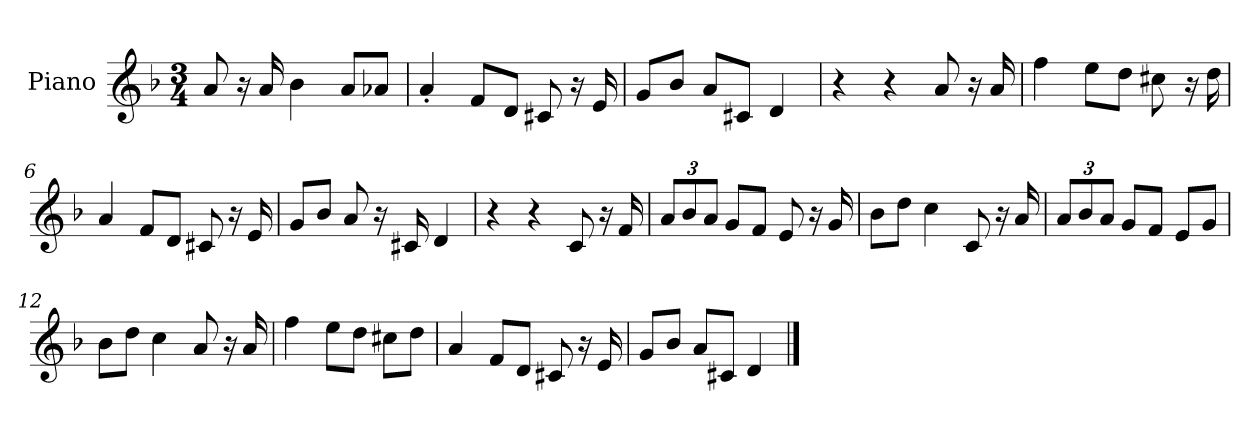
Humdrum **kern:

**kern
*part1
*staff1
*I"Piano
*I'P-no
*clefG2
*k[b-]
*M3/4
*MM93
=1
8a/
16r
16a/
4b-\
8a/L
8a-X/J
=2
4a'/
8f/L
8d/J
8c#X/
16r
16e/
=3
8g/L
8b-/J
8a/L
8c#X/J
4d/
=4
4r
4r
8a/
16r
16a/
=5
4ff\
8ee\L
8dd\J
8cc#X\
16r
16dd\
!!LO:LB:g=z
=6
4a/
8f/L
8d/J
8c#X/
16r
16e/
=7
8g/L
8b-/J
8a/
16r
16c#X/
4d/
=8
4r
4r
8c/
16r
16f/
=9
*Xbrackettup
12a/L
12b-/
12a/J
8g/L
8f/J
8e/
16r
16g/
=10
8b-\L
8dd\J
4cc\
8c/
16r
16a/
!!LO:LB:g=z
=11
12a/L
12b-/
12a/J
8g/L
8f/J
8e/L
8g/J
=12
8b-\L
8dd\J
4cc\
8a/
16r
16a/
=13
4ff\
8ee\L
8dd\J
8cc#X\L
8dd\J
=14
4a/
8f/L
8d/J
8c#X/
16r
16e/
=15
8g/L
8b-/J
8a/L
8c#X/J
4d/
==
*-
